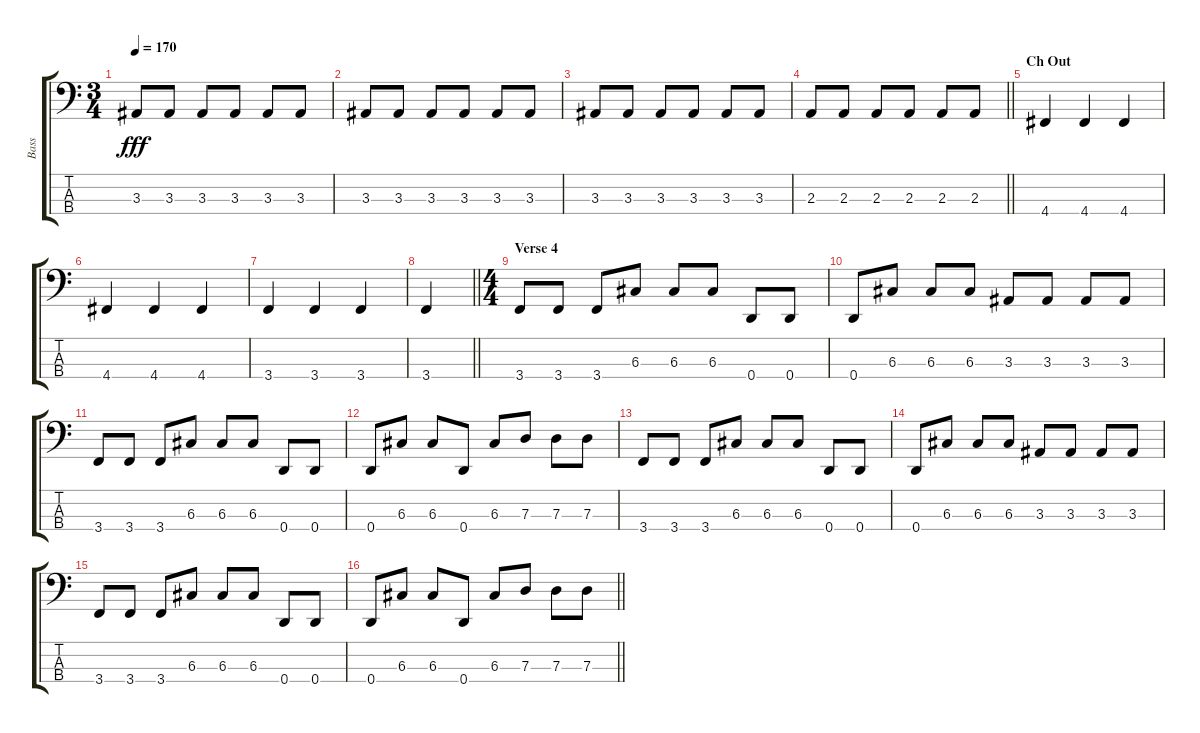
\track ("Bass" "Bass") {instrument electricbassfinger}
\staff {score tabs}
\tuning (F2 C2 G1 D1) {hide}
\ts (3 4)
\tempo 170
\clef f4
\ks c
3.3.8{dy fff} 3.3.8 3.3.8 3.3.8 3.3.8 3.3.8 |
3.3.8 3.3.8 3.3.8 3.3.8 3.3.8 3.3.8 |
3.3.8 3.3.8 3.3.8 3.3.8 3.3.8 3.3.8 |
\barLineRight lightlight
2.3.8 2.3.8 2.3.8 2.3.8 2.3.8 2.3.8 |
\section ("" "Ch Out")
4.4.4 4.4.4 4.4.4 |
4.4.4 4.4.4 4.4.4 |
3.4.4 3.4.4 3.4.4 |
\barLineRight lightlight
3.4.4 |
\ts (4 4)
\section ("" "Verse 4")
3.4.8 3.4.8 3.4.8 6.3.8 6.3.8 6.3.8 0.4.8 0.4.8 |
0.4.8 6.3.8 6.3.8 6.3.8 3.3.8 3.3.8 3.3.8 3.3.8 |
3.4.8 3.4.8 3.4.8 6.3.8 6.3.8 6.3.8 0.4.8 0.4.8 |
0.4.8 6.3.8 6.3.8 0.4.8 6.3.8 7.3.8 7.3.8 7.3.8 |
3.4.8 3.4.8 3.4.8 6.3.8 6.3.8 6.3.8 0.4.8 0.4.8 |
0.4.8 6.3.8 6.3.8 6.3.8 3.3.8 3.3.8 3.3.8 3.3.8 |
3.4.8 3.4.8 3.4.8 6.3.8 6.3.8 6.3.8 0.4.8 0.4.8 |
\barLineRight lightlight
0.4.8 6.3.8 6.3.8 0.4.8 6.3.8 7.3.8 7.3.8 7.3.8
